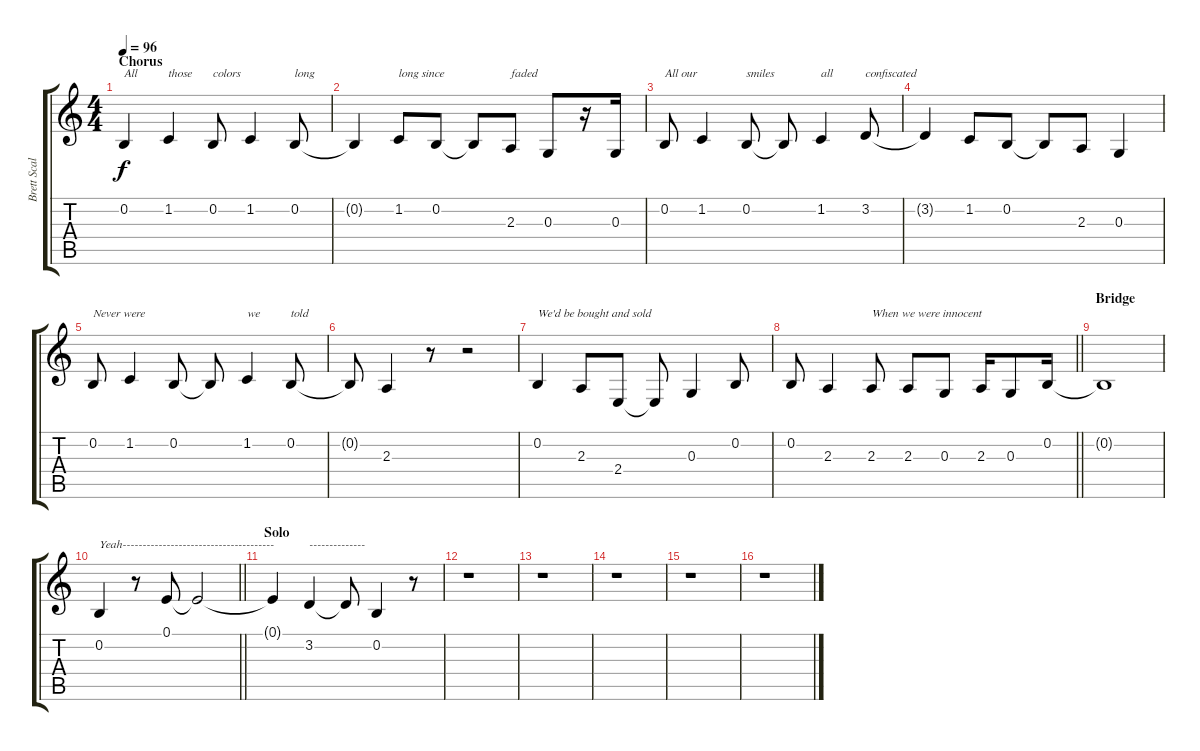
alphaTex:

\track ("Brett Scallions (Vocals)" "Brett Scal") {instrument violin}
\staff {score tabs}
\tuning (E4 B3 G3 D3 A2 E2) {hide}
\ts (4 4)
\section ("" "Chorus")
\tempo 96
\clef g2
\ks c
0.2.4{txt "All" dy f} 1.2.4{txt "those"} 0.2.8{txt "colors"} 1.2.4 0.2.8{txt "long"} |
0.2{t}.4 1.2.8{txt "long since"} 0.2.8 0.2{t}.8 2.3.8{txt "faded"} 0.3.8 r.16 0.3.16 |
0.2.8{txt "All our"} 1.2.4 0.2.8{txt "smiles"} 0.2{t}.8 1.2.4{txt "all"} 3.2.8{txt "confiscated"} |
3.2{t}.4 1.2.8 0.2.8 0.2{t}.8 2.3.8 0.3.4 |
0.2.8{txt "Never were"} 1.2.4 0.2.8 0.2{t}.8 1.2.4{txt "we"} 0.2.8{txt "told"} |
0.2{t}.8 2.3.4 r.8 r.2 |
0.2.4{txt "We'd be bought and sold"} 2.3.8 2.4.8 2.4{t}.8 0.3.4 0.2.8 |
\barLineRight lightlight
0.2.8 2.3.4 2.3.8{txt "When we were innocent"} 2.3.8 0.3.8 2.3.16 0.3.8 0.2.16 |
\section ("" "Bridge")
0.2{t}.1 |
\barLineRight lightlight
0.2.4{txt "Yeah--------------------------------------"} r.8 0.1.8 0.1{t}.2 |
\section ("" "Solo")
0.1{t}.4 3.2.4{txt "--------------"} 3.2{t}.8 0.2.4 r.8 |
r.1 |
r.1 |
r.1 |
r.1 |
r.1
